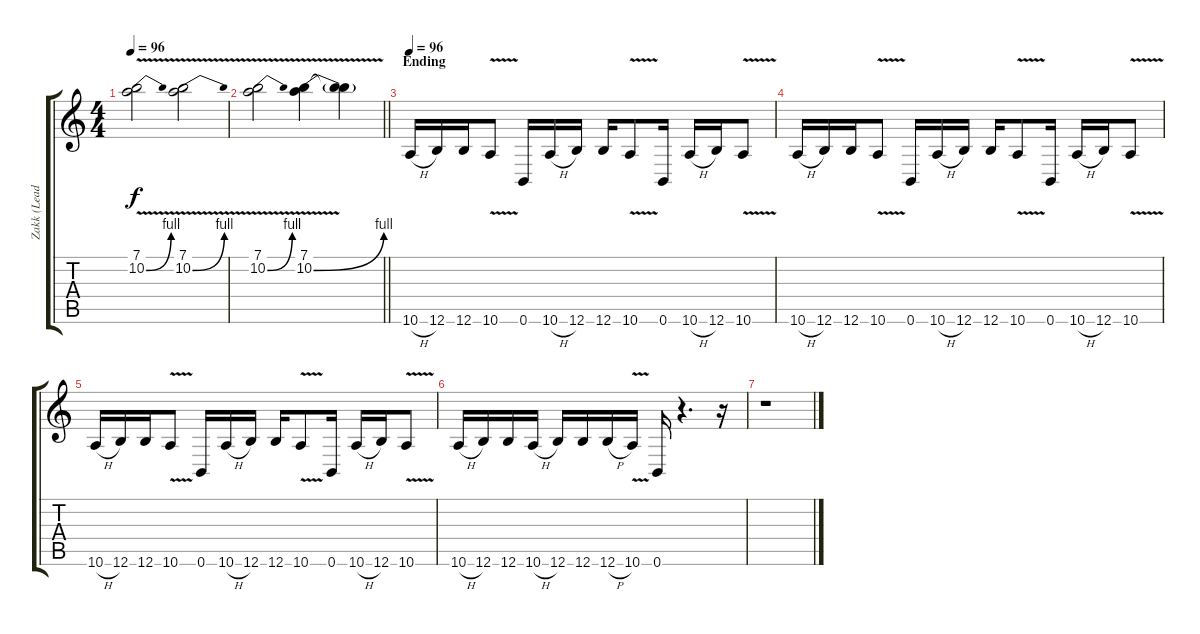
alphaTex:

\track ("Zakk (Lead Guitar)" "Zakk (Lead") {instrument distortionguitar}
\staff {score tabs}
\tuning (E4 B3 G3 D3 A2 B1) {hide}
\ts (4 4)
\tempo 96
\clef g2
\ks c
(7.1 10.2{be (bend 0 0 60 4) v}).2{dy f} (7.1 10.2{be (bend 0 0 60 4) v}).2 |
\barLineRight lightlight
(7.1 10.2{be (bend 0 0 60 4) v}).2 (7.1 10.2{be (bend 0 0 60 4) v}).4 (7.1{t} 10.2{t}).4 |
\section ("" "Ending")
\tempo 96
10.6{h}.16 12.6.16 12.6.16 10.6{v}.8 0.6.16 10.6{h}.16 12.6.16 12.6.16 10.6{v}.8 0.6.16 10.6{h}.16 12.6.16 10.6{v}.8 |
10.6{h}.16 12.6.16 12.6.16 10.6{v}.8 0.6.16 10.6{h}.16 12.6.16 12.6.16 10.6{v}.8 0.6.16 10.6{h}.16 12.6.16 10.6{v}.8 |
10.6{h}.16 12.6.16 12.6.16 10.6{v}.8 0.6.16 10.6{h}.16 12.6.16 12.6.16 10.6{v}.8 0.6.16 10.6{h}.16 12.6.16 10.6{v}.8 |
10.6{h}.16 12.6.16 12.6.16 10.6{h}.16 12.6.16 12.6.16 12.6{h}.16 10.6{v}.16 0.6.16 r.4{d} r.16 |
r.1
